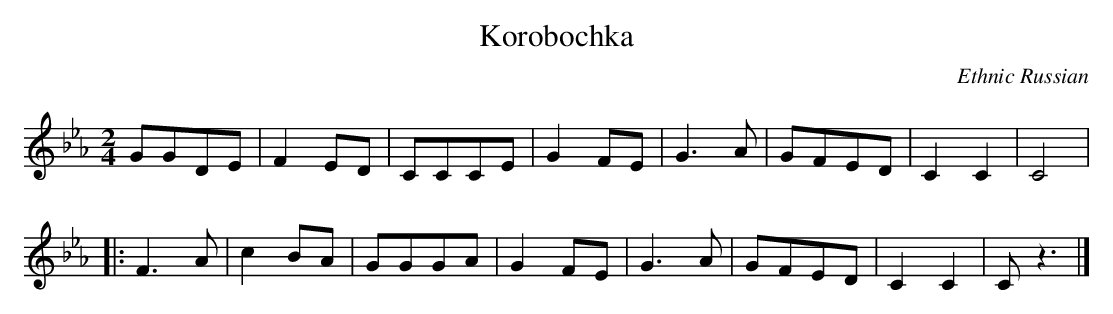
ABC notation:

X:1
T:Korobochka
O:Ethnic Russian
M:2/4
L:1/8
K:CMin
GGDE | F2 ED | CCCE | G2 FE | \
G3 A | GFED | C2 C2 | C4 |
|: F3 A | c2 BA | GGGA | G2 FE | \
G3 A | GFED | C2 C2 | C z3 |]
